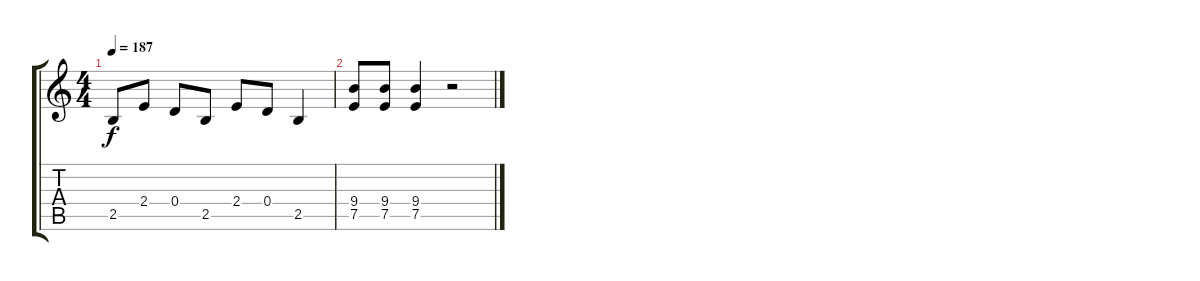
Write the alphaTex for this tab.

\track "" {instrument overdrivenguitar}
\staff {score tabs}
\tuning (E4 B3 G3 D3 A2 E2) {hide}
\ts (4 4)
\tempo 187
\clef g2
\ks c
2.5.8{dy f} 2.4.8 0.4.8 2.5.8 2.4.8 0.4.8 2.5.4 |
(9.4 7.5).8 (9.4 7.5).8 (9.4 7.5).4 r.2
